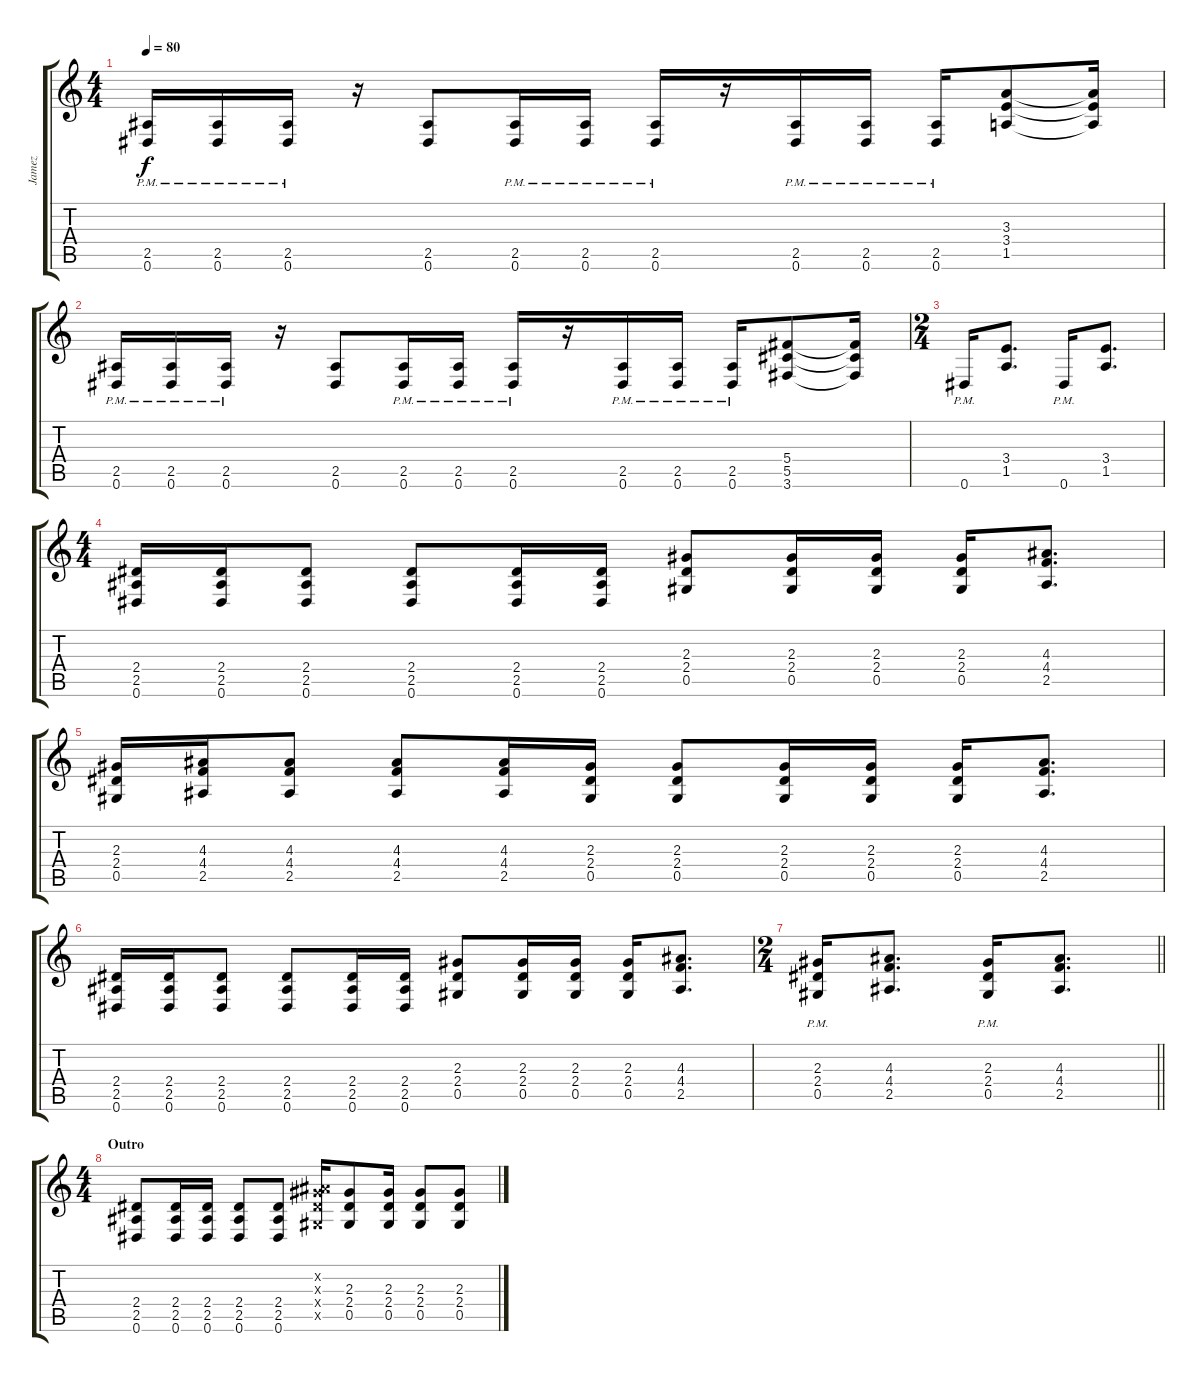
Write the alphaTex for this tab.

\track ("Jamez" "Jamez") {instrument distortionguitar}
\staff {score tabs}
\tuning (Eb4 Bb3 Gb3 Db3 Ab2 Eb2) {hide}
\ts (4 4)
\tempo 80
\clef g2
\ks c
(2.5{pm} 0.6{pm}).16{dy f} (2.5{pm} 0.6{pm}).16 (2.5{pm} 0.6{pm}).16 r.16 (2.5 0.6).8 (2.5{pm} 0.6{pm}).16 (2.5{pm} 0.6{pm}).16 (2.5{pm} 0.6{pm}).16 r.16 (2.5{pm} 0.6{pm}).16 (2.5{pm} 0.6{pm}).16 (2.5{pm} 0.6{pm}).16 (3.3 3.4 1.5).8 (3.3{t} 3.4{t} 1.5{t}).16 |
(2.5{pm} 0.6{pm}).16 (2.5{pm} 0.6{pm}).16 (2.5{pm} 0.6{pm}).16 r.16 (2.5 0.6).8 (2.5{pm} 0.6{pm}).16 (2.5{pm} 0.6{pm}).16 (2.5{pm} 0.6{pm}).16 r.16 (2.5{pm} 0.6{pm}).16 (2.5{pm} 0.6{pm}).16 (2.5{pm} 0.6{pm}).16 (5.4 5.5 3.6).8 (5.4{t} 5.5{t} 3.6{t}).16 |
\ts (2 4)
0.6{pm}.16 (3.4 1.5).8{d} 0.6{pm}.16 (3.4 1.5).8{d} |
\ts (4 4)
(2.4 2.5 0.6).16 (2.4 2.5 0.6).16 (2.4 2.5 0.6).8 (2.4 2.5 0.6).8 (2.4 2.5 0.6).16 (2.4 2.5 0.6).16 (2.3 2.4 0.5).8 (2.3 2.4 0.5).16 (2.3 2.4 0.5).16 (2.3 2.4 0.5).16 (4.3 4.4 2.5).8{d} |
(2.3 2.4 0.5).16 (4.3 4.4 2.5).16 (4.3 4.4 2.5).8 (4.3 4.4 2.5).8 (4.3 4.4 2.5).16 (2.3 2.4 0.5).16 (2.3 2.4 0.5).8 (2.3 2.4 0.5).16 (2.3 2.4 0.5).16 (2.3 2.4 0.5).16 (4.3 4.4 2.5).8{d} |
(2.4 2.5 0.6).16 (2.4 2.5 0.6).16 (2.4 2.5 0.6).8 (2.4 2.5 0.6).8 (2.4 2.5 0.6).16 (2.4 2.5 0.6).16 (2.3 2.4 0.5).8 (2.3 2.4 0.5).16 (2.3 2.4 0.5).16 (2.3 2.4 0.5).16 (4.3 4.4 2.5).8{d} |
\ts (2 4)
\barLineRight lightlight
(2.3{pm} 2.4{pm} 0.5{pm}).16 (4.3 4.4 2.5).8{d} (2.3{pm} 2.4{pm} 0.5{pm}).16 (4.3 4.4 2.5).8{d} |
\ts (4 4)
\section ("" "Outro")
(2.4 2.5 0.6).8 (2.4 2.5 0.6).16 (2.4 2.5 0.6).16 (2.4 2.5 0.6).8 (2.4 2.5 0.6).8 (0.2{x} 2.3{x} 2.4{x} 0.5{x}).16 (2.3 2.4 0.5).8 (2.3 2.4 0.5).16 (2.3 2.4 0.5).8 (2.3 2.4 0.5).8
